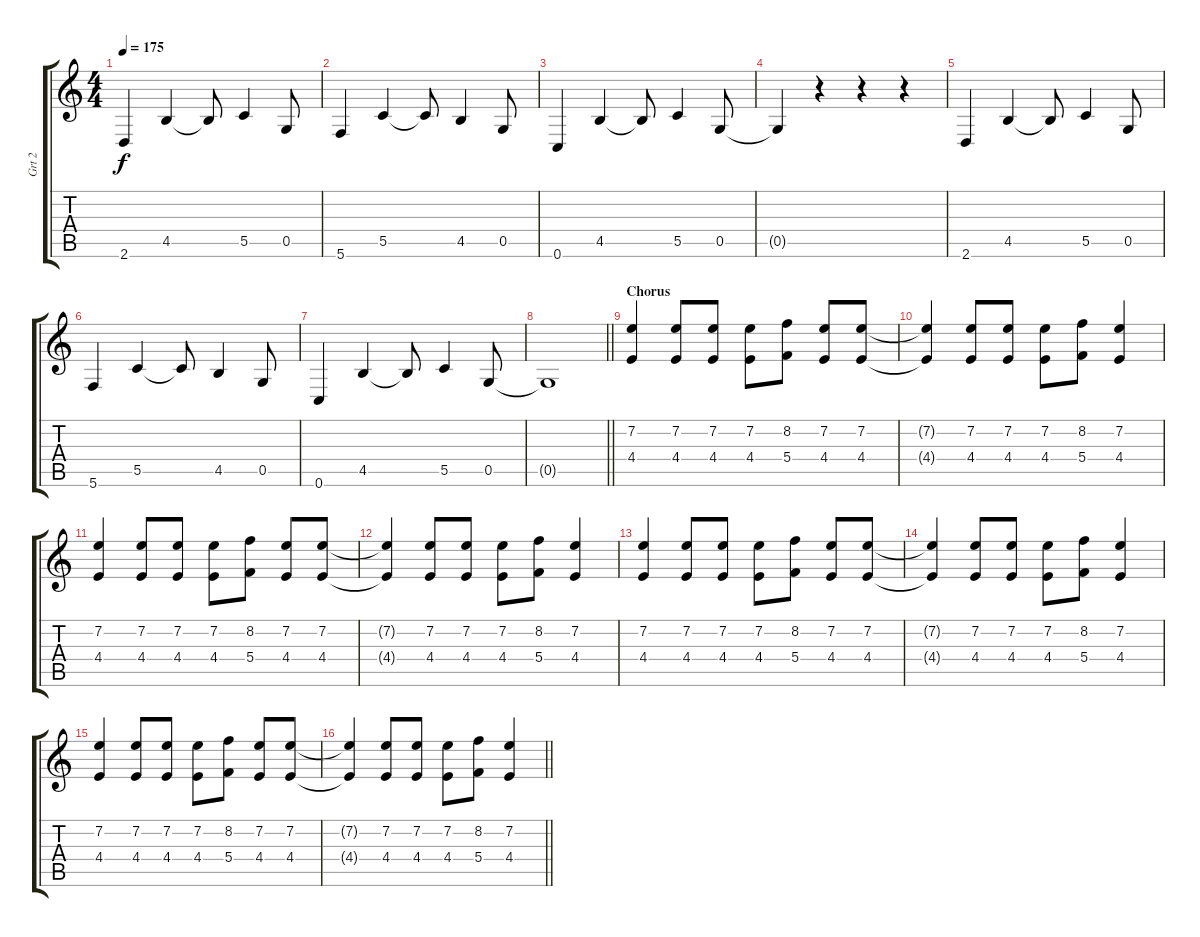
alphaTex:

\track ("Grt 2" "Grt 2") {instrument distortionguitar}
\staff {score tabs}
\tuning (D4 A3 F3 C3 G2 C2) {hide}
\ts (4 4)
\tempo 175
\clef g2
\ks c
2.6.4{dy f} 4.5.4 4.5{t}.8 5.5.4 0.5.8 |
5.6.4 5.5.4 5.5{t}.8 4.5.4 0.5.8 |
0.6.4 4.5.4 4.5{t}.8 5.5.4 0.5.8 |
0.5{t}.4 r.4 r.4 r.4 |
2.6.4 4.5.4 4.5{t}.8 5.5.4 0.5.8 |
5.6.4 5.5.4 5.5{t}.8 4.5.4 0.5.8 |
0.6.4 4.5.4 4.5{t}.8 5.5.4 0.5.8 |
\barLineRight lightlight
0.5{t}.1 |
\section ("" "Chorus")
(7.2 4.4).4{volume 10 instrument overdrivenguitar} (7.2 4.4).8 (7.2 4.4).8 (7.2 4.4).8 (8.2 5.4).8 (7.2 4.4).8 (7.2 4.4).8 |
(7.2{t} 4.4{t}).4 (7.2 4.4).8 (7.2 4.4).8 (7.2 4.4).8 (8.2 5.4).8 (7.2 4.4).4 |
(7.2 4.4).4 (7.2 4.4).8 (7.2 4.4).8 (7.2 4.4).8 (8.2 5.4).8 (7.2 4.4).8 (7.2 4.4).8 |
(7.2{t} 4.4{t}).4 (7.2 4.4).8 (7.2 4.4).8 (7.2 4.4).8 (8.2 5.4).8 (7.2 4.4).4 |
(7.2 4.4).4 (7.2 4.4).8 (7.2 4.4).8 (7.2 4.4).8 (8.2 5.4).8 (7.2 4.4).8 (7.2 4.4).8 |
(7.2{t} 4.4{t}).4 (7.2 4.4).8 (7.2 4.4).8 (7.2 4.4).8 (8.2 5.4).8 (7.2 4.4).4 |
(7.2 4.4).4 (7.2 4.4).8 (7.2 4.4).8 (7.2 4.4).8 (8.2 5.4).8 (7.2 4.4).8 (7.2 4.4).8 |
\barLineRight lightlight
(7.2{t} 4.4{t}).4 (7.2 4.4).8 (7.2 4.4).8 (7.2 4.4).8 (8.2 5.4).8 (7.2 4.4).4
